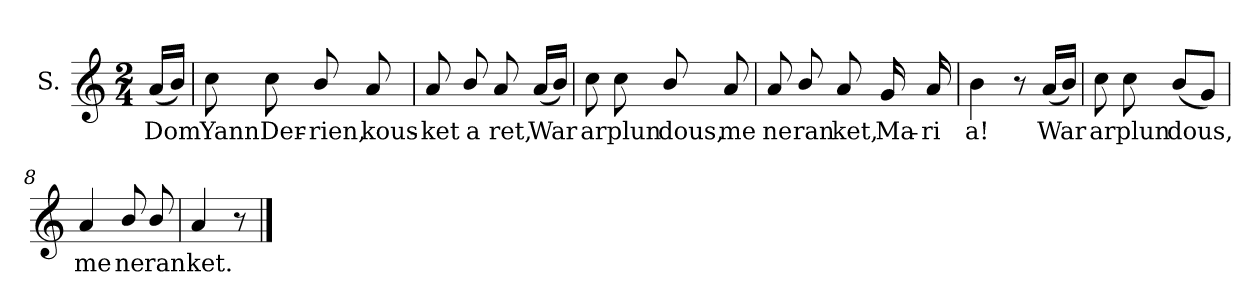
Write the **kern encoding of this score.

**kern	**text
*part1	*part1
*staff1	*staff1
*I"S.	*
*I'S.	*
*clefG2	*
*k[]	*
*M2/4	*
*MM100	*
=1	=1
(<16a/LL	Dom
16b/JJ)	.
=2	=2
8cc\	Yann
8cc\	Der-
8b/	-rien,
8a/	kous-
=3	=3
8a/	-ket
8b/	a
8a/	ret,
(<16a/LL	War
16b/JJ)	.
=4	=4
8cc\	ar
8cc\	plun
8b/	dous,
8a/	me
=5	=5
8a/	ne
8b/	ran
8a/	ket,
16g/	Ma-
16a/	ri
=6	=6
4b\	-a!
8r	.
(<16a/LL	War
16b/JJ)	.
=7	=7
8cc\	ar
8cc\	plun
(<8b/L	dous,
8g/J)	.
=8	=8
4a/	me
8b/	ne
8b/	ran
=9	=9
4a/	ket.
8r	.
==	==
*-	*-
